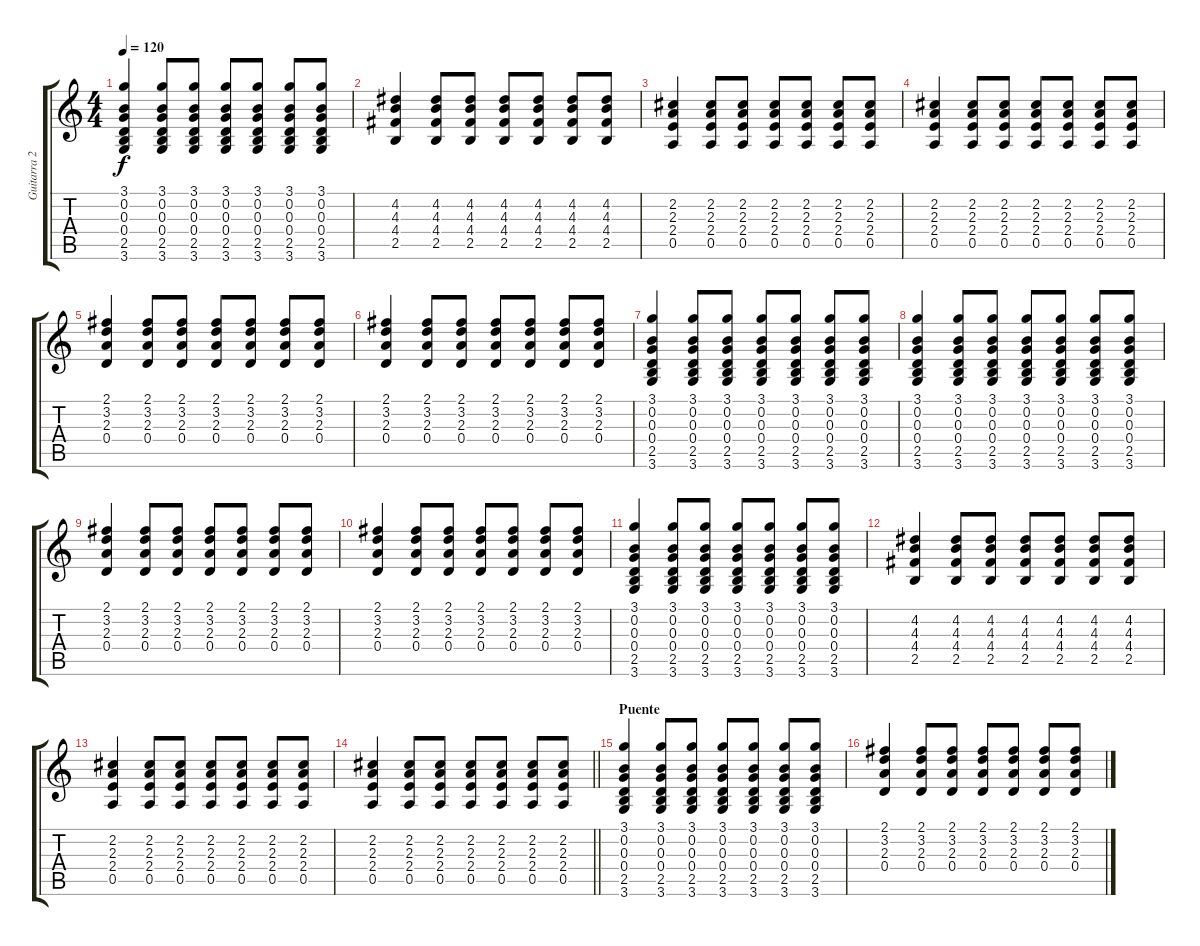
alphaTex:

\track ("Guitarra 2" "Guitarra 2") {instrument acousticguitarsteel}
\staff {score tabs}
\tuning (E4 B3 G3 D3 A2 E2) {hide}
\ts (4 4)
\tempo 120
\clef g2
\ks c
(3.1 0.2 0.3 0.4 2.5 3.6).4{dy f} (3.1 0.2 0.3 0.4 2.5 3.6).8 (3.1 0.2 0.3 0.4 2.5 3.6).8 (3.1 0.2 0.3 0.4 2.5 3.6).8 (3.1 0.2 0.3 0.4 2.5 3.6).8 (3.1 0.2 0.3 0.4 2.5 3.6).8 (3.1 0.2 0.3 0.4 2.5 3.6).8 |
(4.2 4.3 4.4 2.5).4 (4.2 4.3 4.4 2.5).8 (4.2 4.3 4.4 2.5).8 (4.2 4.3 4.4 2.5).8 (4.2 4.3 4.4 2.5).8 (4.2 4.3 4.4 2.5).8 (4.2 4.3 4.4 2.5).8 |
(2.2 2.3 2.4 0.5).4 (2.2 2.3 2.4 0.5).8 (2.2 2.3 2.4 0.5).8 (2.2 2.3 2.4 0.5).8 (2.2 2.3 2.4 0.5).8 (2.2 2.3 2.4 0.5).8 (2.2 2.3 2.4 0.5).8 |
(2.2 2.3 2.4 0.5).4 (2.2 2.3 2.4 0.5).8 (2.2 2.3 2.4 0.5).8 (2.2 2.3 2.4 0.5).8 (2.2 2.3 2.4 0.5).8 (2.2 2.3 2.4 0.5).8 (2.2 2.3 2.4 0.5).8 |
(2.1 3.2 2.3 0.4).4 (2.1 3.2 2.3 0.4).8 (2.1 3.2 2.3 0.4).8 (2.1 3.2 2.3 0.4).8 (2.1 3.2 2.3 0.4).8 (2.1 3.2 2.3 0.4).8 (2.1 3.2 2.3 0.4).8 |
(2.1 3.2 2.3 0.4).4 (2.1 3.2 2.3 0.4).8 (2.1 3.2 2.3 0.4).8 (2.1 3.2 2.3 0.4).8 (2.1 3.2 2.3 0.4).8 (2.1 3.2 2.3 0.4).8 (2.1 3.2 2.3 0.4).8 |
(3.1 0.2 0.3 0.4 2.5 3.6).4 (3.1 0.2 0.3 0.4 2.5 3.6).8 (3.1 0.2 0.3 0.4 2.5 3.6).8 (3.1 0.2 0.3 0.4 2.5 3.6).8 (3.1 0.2 0.3 0.4 2.5 3.6).8 (3.1 0.2 0.3 0.4 2.5 3.6).8 (3.1 0.2 0.3 0.4 2.5 3.6).8 |
(3.1 0.2 0.3 0.4 2.5 3.6).4 (3.1 0.2 0.3 0.4 2.5 3.6).8 (3.1 0.2 0.3 0.4 2.5 3.6).8 (3.1 0.2 0.3 0.4 2.5 3.6).8 (3.1 0.2 0.3 0.4 2.5 3.6).8 (3.1 0.2 0.3 0.4 2.5 3.6).8 (3.1 0.2 0.3 0.4 2.5 3.6).8 |
(2.1 3.2 2.3 0.4).4 (2.1 3.2 2.3 0.4).8 (2.1 3.2 2.3 0.4).8 (2.1 3.2 2.3 0.4).8 (2.1 3.2 2.3 0.4).8 (2.1 3.2 2.3 0.4).8 (2.1 3.2 2.3 0.4).8 |
(2.1 3.2 2.3 0.4).4 (2.1 3.2 2.3 0.4).8 (2.1 3.2 2.3 0.4).8 (2.1 3.2 2.3 0.4).8 (2.1 3.2 2.3 0.4).8 (2.1 3.2 2.3 0.4).8 (2.1 3.2 2.3 0.4).8 |
(3.1 0.2 0.3 0.4 2.5 3.6).4 (3.1 0.2 0.3 0.4 2.5 3.6).8 (3.1 0.2 0.3 0.4 2.5 3.6).8 (3.1 0.2 0.3 0.4 2.5 3.6).8 (3.1 0.2 0.3 0.4 2.5 3.6).8 (3.1 0.2 0.3 0.4 2.5 3.6).8 (3.1 0.2 0.3 0.4 2.5 3.6).8 |
(4.2 4.3 4.4 2.5).4 (4.2 4.3 4.4 2.5).8 (4.2 4.3 4.4 2.5).8 (4.2 4.3 4.4 2.5).8 (4.2 4.3 4.4 2.5).8 (4.2 4.3 4.4 2.5).8 (4.2 4.3 4.4 2.5).8 |
(2.2 2.3 2.4 0.5).4 (2.2 2.3 2.4 0.5).8 (2.2 2.3 2.4 0.5).8 (2.2 2.3 2.4 0.5).8 (2.2 2.3 2.4 0.5).8 (2.2 2.3 2.4 0.5).8 (2.2 2.3 2.4 0.5).8 |
\barLineRight lightlight
(2.2 2.3 2.4 0.5).4 (2.2 2.3 2.4 0.5).8 (2.2 2.3 2.4 0.5).8 (2.2 2.3 2.4 0.5).8 (2.2 2.3 2.4 0.5).8 (2.2 2.3 2.4 0.5).8 (2.2 2.3 2.4 0.5).8 |
\section ("" "Puente")
(3.1 0.2 0.3 0.4 2.5 3.6).4 (3.1 0.2 0.3 0.4 2.5 3.6).8 (3.1 0.2 0.3 0.4 2.5 3.6).8 (3.1 0.2 0.3 0.4 2.5 3.6).8 (3.1 0.2 0.3 0.4 2.5 3.6).8 (3.1 0.2 0.3 0.4 2.5 3.6).8 (3.1 0.2 0.3 0.4 2.5 3.6).8 |
(2.1 3.2 2.3 0.4).4 (2.1 3.2 2.3 0.4).8 (2.1 3.2 2.3 0.4).8 (2.1 3.2 2.3 0.4).8 (2.1 3.2 2.3 0.4).8 (2.1 3.2 2.3 0.4).8 (2.1 3.2 2.3 0.4).8
